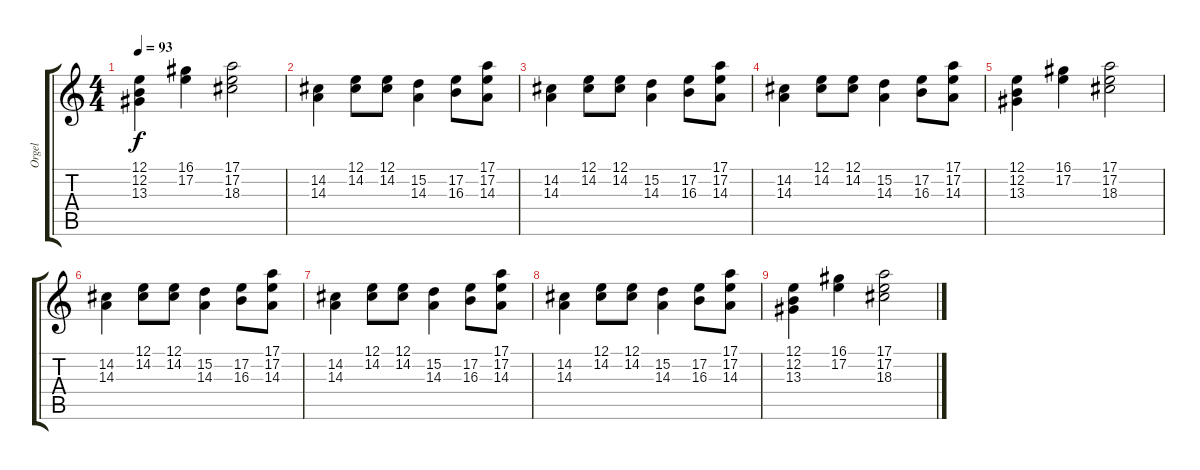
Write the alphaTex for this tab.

\track ("Orgel" "Orgel") {instrument drawbarorgan}
\staff {score tabs}
\tuning (E4 B3 G3 D3 A2 E2) {hide}
\ts (4 4)
\tempo 93
\clef g2
\ks c
(12.1 12.2 13.3).4{dy f} (16.1 17.2).4 (17.1 17.2 18.3).2 |
(14.2 14.3).4 (12.1 14.2).8 (12.1 14.2).8 (15.2 14.3).4 (17.2 16.3).8 (17.1 17.2 14.3).8 |
(14.2 14.3).4 (12.1 14.2).8 (12.1 14.2).8 (15.2 14.3).4 (17.2 16.3).8 (17.1 17.2 14.3).8 |
(14.2 14.3).4 (12.1 14.2).8 (12.1 14.2).8 (15.2 14.3).4 (17.2 16.3).8 (17.1 17.2 14.3).8 |
(12.1 12.2 13.3).4 (16.1 17.2).4 (17.1 17.2 18.3).2 |
(14.2 14.3).4{volume 5} (12.1 14.2).8 (12.1 14.2).8 (15.2 14.3).4 (17.2 16.3).8 (17.1 17.2 14.3).8 |
(14.2 14.3).4{volume 4} (12.1 14.2).8 (12.1 14.2).8 (15.2 14.3).4 (17.2 16.3).8 (17.1 17.2 14.3).8 |
(14.2 14.3).4{volume 3} (12.1 14.2).8 (12.1 14.2).8 (15.2 14.3).4 (17.2 16.3).8 (17.1 17.2 14.3).8 |
(12.1 12.2 13.3).4{volume 1} (16.1 17.2).4 (17.1 17.2 18.3).2
